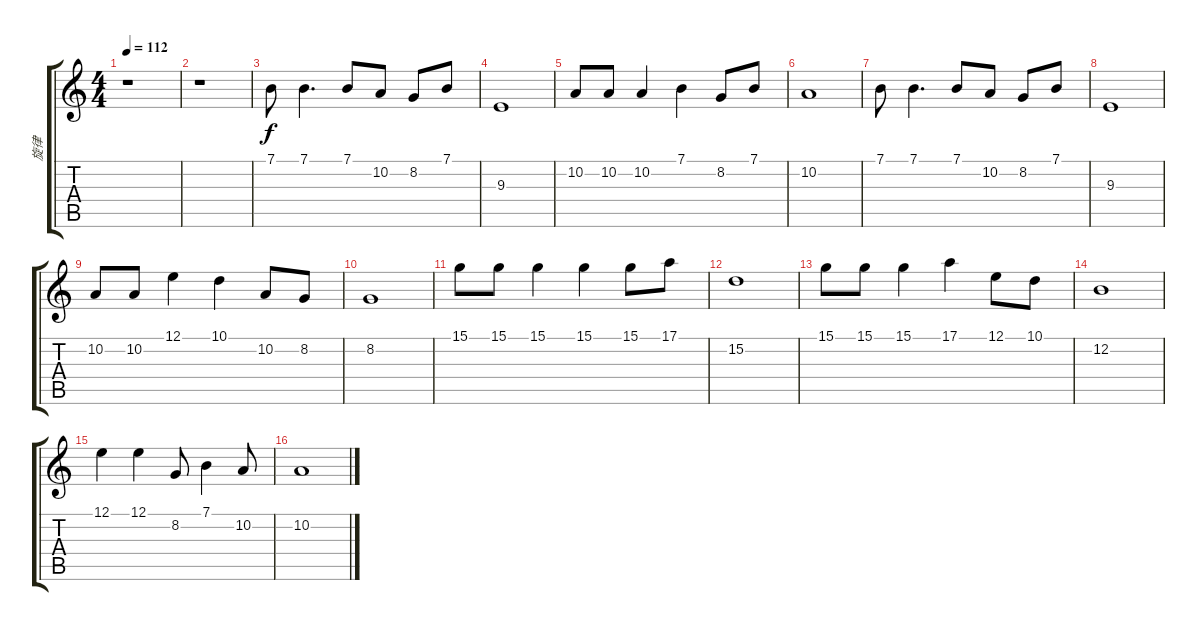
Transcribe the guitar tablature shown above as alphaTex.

\track ("旋律" "旋律") {instrument electricpiano1}
\staff {score tabs}
\tuning (E4 B3 G3 D3 A2 E2) {hide}
\ts (4 4)
\tempo 112
\clef g2
\ks c
r.1{dy f} |
r.1 |
7.1.8 7.1.4{d} 7.1.8 10.2.8 8.2.8 7.1.8 |
9.3.1 |
10.2.8 10.2.8 10.2.4 7.1.4 8.2.8 7.1.8 |
10.2.1 |
7.1.8 7.1.4{d} 7.1.8 10.2.8 8.2.8 7.1.8 |
9.3.1 |
10.2.8 10.2.8 12.1.4 10.1.4 10.2.8 8.2.8 |
8.2.1 |
15.1.8 15.1.8 15.1.4 15.1.4 15.1.8 17.1.8 |
15.2.1 |
15.1.8 15.1.8 15.1.4 17.1.4 12.1.8 10.1.8 |
12.2.1 |
12.1.4 12.1.4 8.2.8 7.1.4 10.2.8 |
10.2.1
